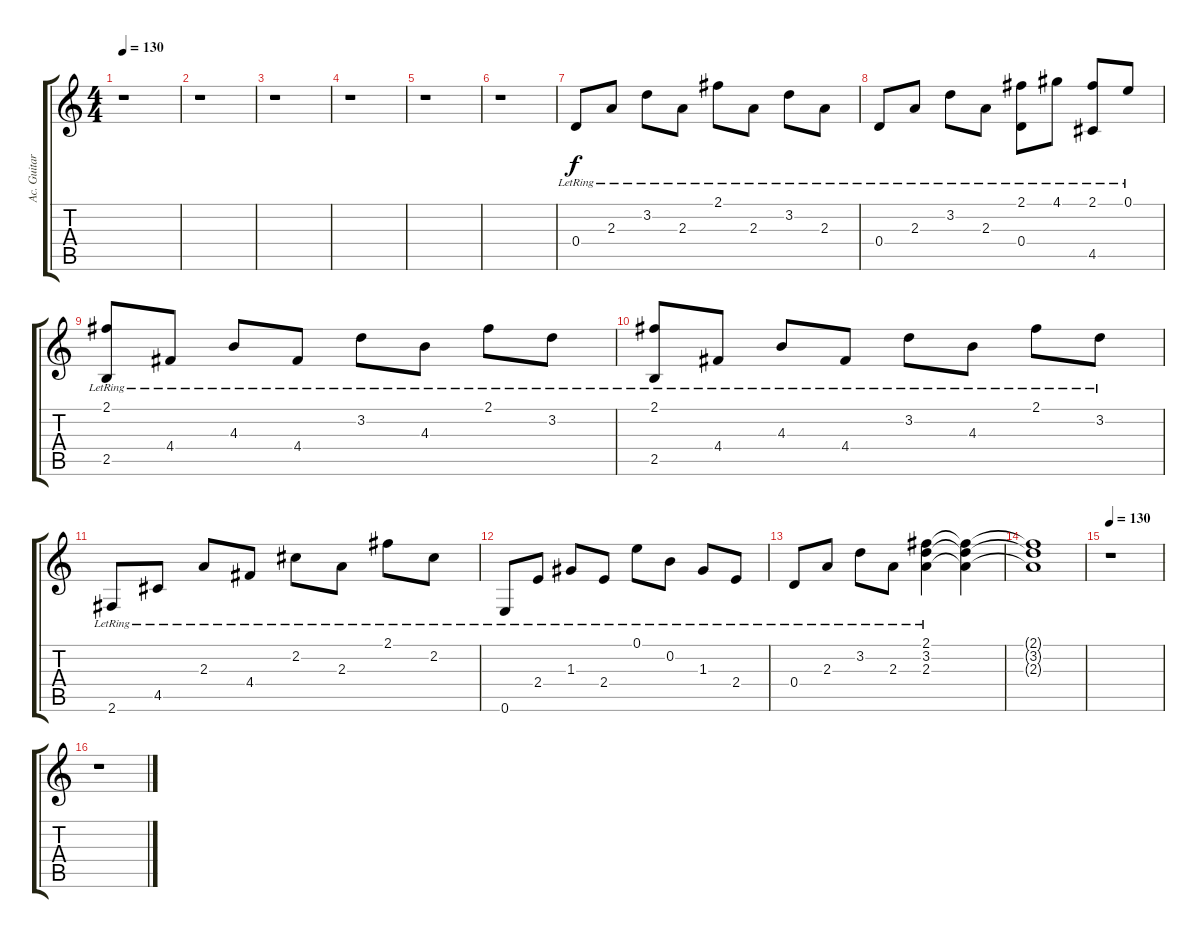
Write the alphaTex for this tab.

\track ("Ac. Guitar 1" "Ac. Guitar") {instrument electricguitarclean}
\staff {score tabs}
\tuning (E4 B3 G3 D3 A2 E2) {hide}
\ts (4 4)
\tempo 130
\clef g2
\ks c
r.1{dy f} |
r.1 |
r.1 |
r.1 |
r.1 |
r.1 |
0.4{lr}.8 2.3{lr}.8 3.2{lr}.8 2.3{lr}.8 2.1{lr}.8 2.3{lr}.8 3.2{lr}.8 2.3{lr}.8 |
0.4{lr}.8 2.3{lr}.8 3.2{lr}.8 2.3{lr}.8 (2.1{lr} 0.4{lr}).8 4.1{lr}.8 (2.1{lr} 4.5{lr}).8 0.1{lr}.8 |
(2.1{lr} 2.5{lr}).8 4.4{lr}.8 4.3{lr}.8 4.4{lr}.8 3.2{lr}.8 4.3{lr}.8 2.1{lr}.8 3.2{lr}.8 |
(2.1{lr} 2.5{lr}).8 4.4{lr}.8 4.3{lr}.8 4.4{lr}.8 3.2{lr}.8 4.3{lr}.8 2.1{lr}.8 3.2{lr}.8 |
2.6{lr}.8 4.5{lr}.8 2.3{lr}.8 4.4{lr}.8 2.2{lr}.8 2.3{lr}.8 2.1{lr}.8 2.2{lr}.8 |
0.6{lr}.8 2.4{lr}.8 1.3{lr}.8 2.4{lr}.8 0.1{lr}.8 0.2{lr}.8 1.3{lr}.8 2.4{lr}.8 |
0.4{lr}.8 2.3{lr}.8 3.2{lr}.8 2.3{lr}.8 (2.1{lr} 3.2{lr} 2.3{lr}).4 (2.1{t} 3.2{t} 2.3{t}).4 |
(2.1{t} 3.2{t} 2.3{t}).1 |
\tempo 130
r.1 |
r.1
